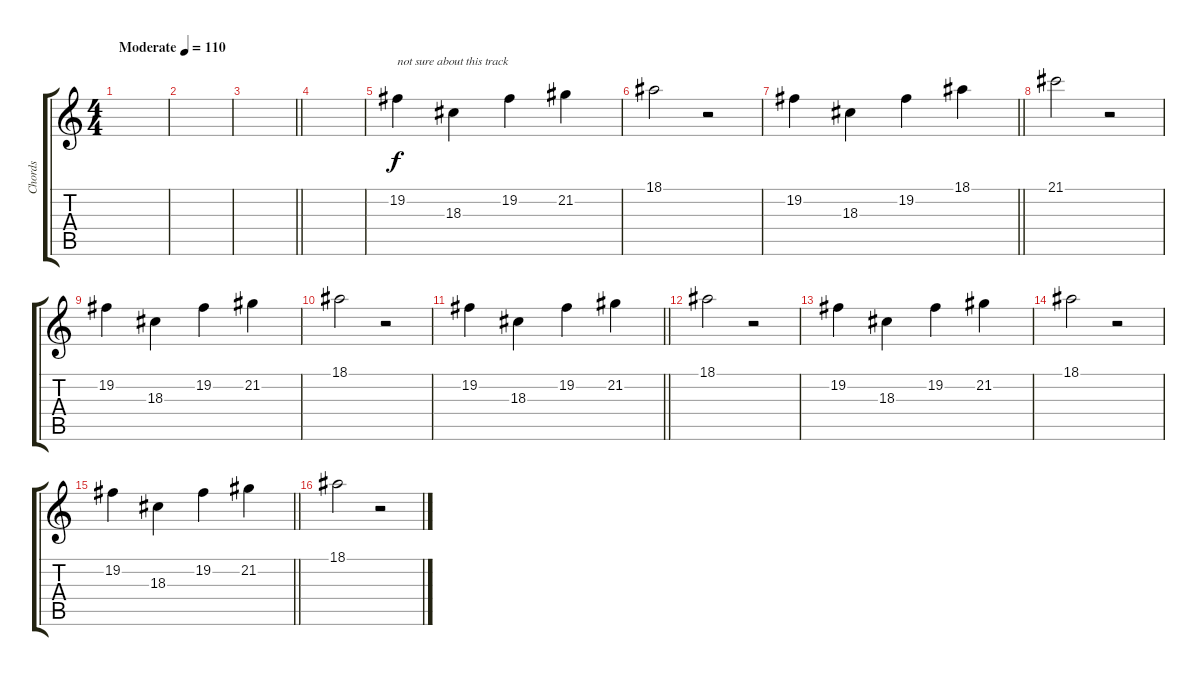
\track ("Chords" "Chords") {instrument celesta}
\staff {score tabs}
\tuning (E4 B3 G3 D3 A2 E2) {hide}
\ts (4 4)
\tempo (110 "Moderate")
\clef g2
\ks c
|
|
\barLineRight lightlight
|
|
19.2.4{txt "not sure about this track"} 18.3.4 19.2.4 21.2.4 |
18.1.2 r.2 |
\barLineRight lightlight
19.2.4 18.3.4 19.2.4 18.1.4 |
21.1.2 r.2 |
19.2.4 18.3.4 19.2.4 21.2.4 |
18.1.2 r.2 |
\barLineRight lightlight
19.2.4 18.3.4 19.2.4 21.2.4 |
18.1.2 r.2 |
19.2.4 18.3.4 19.2.4 21.2.4 |
18.1.2 r.2 |
\barLineRight lightlight
19.2.4 18.3.4 19.2.4 21.2.4 |
18.1.2 r.2
